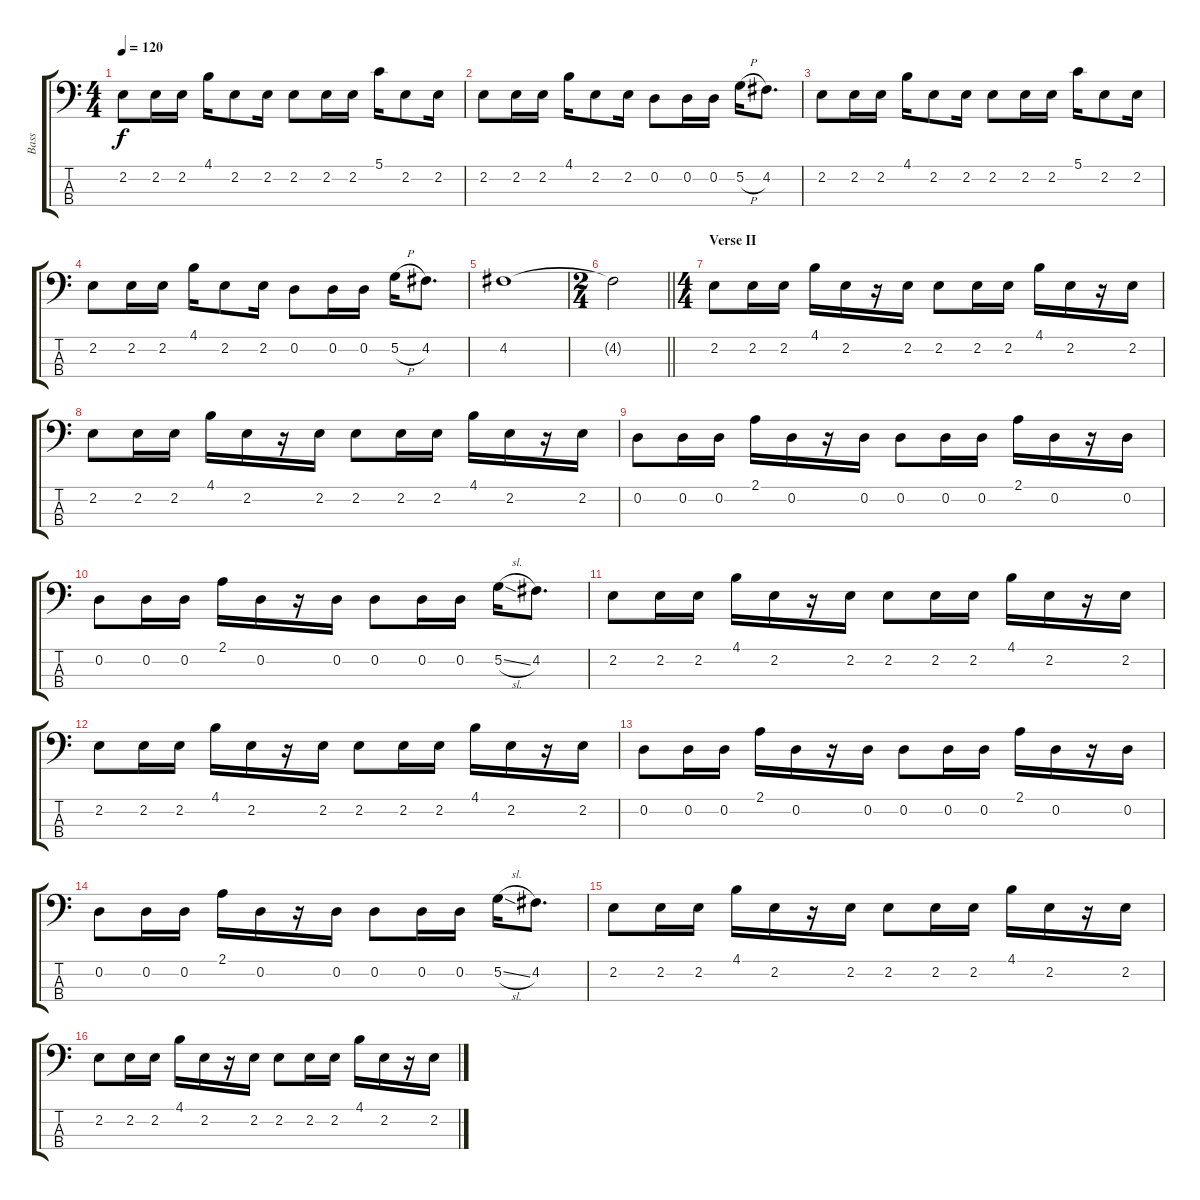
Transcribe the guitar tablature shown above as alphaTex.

\track ("Bass" "Bass") {instrument electricbasspick}
\staff {score tabs}
\tuning (G2 D2 A1 E1) {hide}
\ts (4 4)
\tempo 120
\clef f4
\ks c
2.2.8{dy f} 2.2.16 2.2.16 4.1.16 2.2.8 2.2.16 2.2.8 2.2.16 2.2.16 5.1.16 2.2.8 2.2.16 |
2.2.8 2.2.16 2.2.16 4.1.16 2.2.8 2.2.16 0.2.8 0.2.16 0.2.16 5.2{h}.16 4.2.8{d} |
2.2.8 2.2.16 2.2.16 4.1.16 2.2.8 2.2.16 2.2.8 2.2.16 2.2.16 5.1.16 2.2.8 2.2.16 |
2.2.8 2.2.16 2.2.16 4.1.16 2.2.8 2.2.16 0.2.8 0.2.16 0.2.16 5.2{h}.16 4.2.8{d} |
4.2.1 |
\ts (2 4)
\barLineRight lightlight
4.2{t}.2 |
\ts (4 4)
\section ("" "Verse II")
2.2.8 2.2.16 2.2.16 4.1.16 2.2.16 r.16 2.2.16 2.2.8 2.2.16 2.2.16 4.1.16 2.2.16 r.16 2.2.16 |
2.2.8 2.2.16 2.2.16 4.1.16 2.2.16 r.16 2.2.16 2.2.8 2.2.16 2.2.16 4.1.16 2.2.16 r.16 2.2.16 |
0.2.8 0.2.16 0.2.16 2.1.16 0.2.16 r.16 0.2.16 0.2.8 0.2.16 0.2.16 2.1.16 0.2.16 r.16 0.2.16 |
0.2.8 0.2.16 0.2.16 2.1.16 0.2.16 r.16 0.2.16 0.2.8 0.2.16 0.2.16 5.2{sl}.16 4.2.8{d} |
2.2.8 2.2.16 2.2.16 4.1.16 2.2.16 r.16 2.2.16 2.2.8 2.2.16 2.2.16 4.1.16 2.2.16 r.16 2.2.16 |
2.2.8 2.2.16 2.2.16 4.1.16 2.2.16 r.16 2.2.16 2.2.8 2.2.16 2.2.16 4.1.16 2.2.16 r.16 2.2.16 |
0.2.8 0.2.16 0.2.16 2.1.16 0.2.16 r.16 0.2.16 0.2.8 0.2.16 0.2.16 2.1.16 0.2.16 r.16 0.2.16 |
0.2.8 0.2.16 0.2.16 2.1.16 0.2.16 r.16 0.2.16 0.2.8 0.2.16 0.2.16 5.2{sl}.16 4.2.8{d} |
2.2.8 2.2.16 2.2.16 4.1.16 2.2.16 r.16 2.2.16 2.2.8 2.2.16 2.2.16 4.1.16 2.2.16 r.16 2.2.16 |
2.2.8 2.2.16 2.2.16 4.1.16 2.2.16 r.16 2.2.16 2.2.8 2.2.16 2.2.16 4.1.16 2.2.16 r.16 2.2.16
